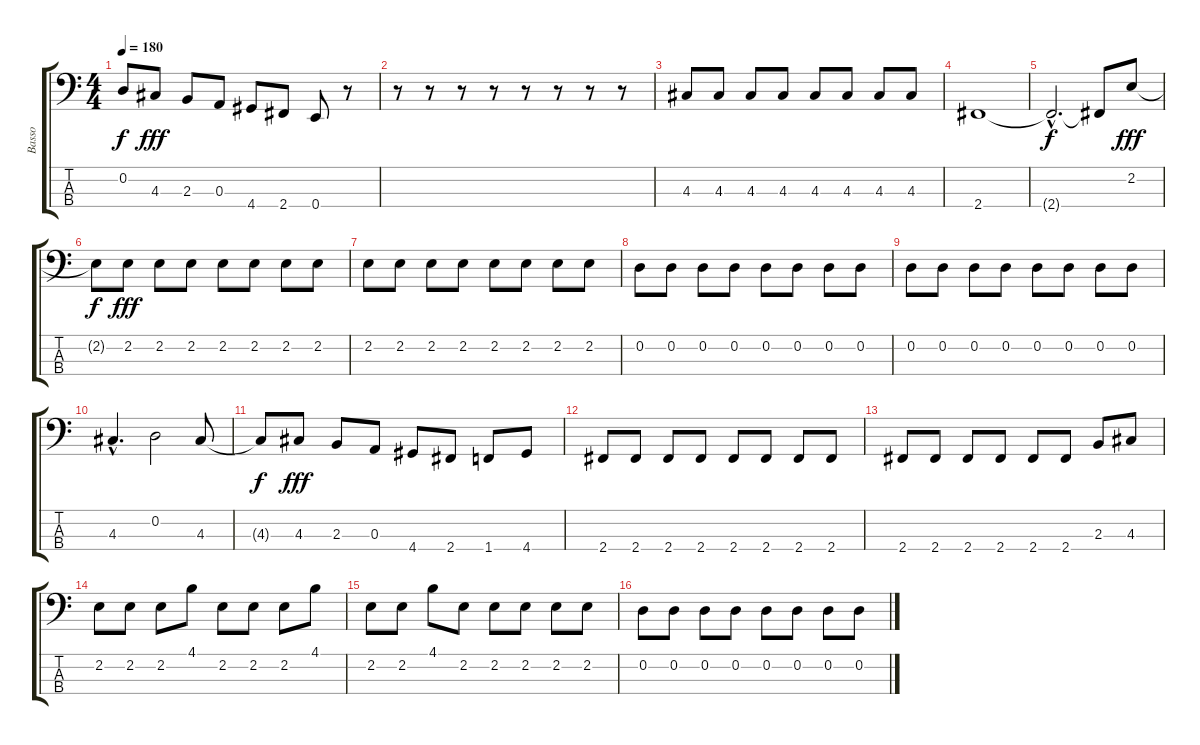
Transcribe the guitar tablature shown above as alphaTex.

\track ("Basso" "Basso") {instrument electricbasspick}
\staff {score tabs}
\tuning (G2 D2 A1 E1) {hide}
\ts (4 4)
\tempo 180
\clef f4
\ks c
0.2{t}.8{dy f} 4.3.8{dy fff} 2.3.8 0.3.8 4.4.8 2.4.8 0.4.8 r.8 |
r.8 r.8 r.8 r.8 r.8 r.8 r.8 r.8 |
4.3.8 4.3.8 4.3.8 4.3.8 4.3.8 4.3.8 4.3.8 4.3.8 |
2.4.1 |
2.4{hac t}.2{d dy f} 2.4{t}.8 2.2.8{dy fff} |
2.2{t}.8{dy f} 2.2.8{dy fff} 2.2.8 2.2.8 2.2.8 2.2.8 2.2.8 2.2.8 |
2.2.8 2.2.8 2.2.8 2.2.8 2.2.8 2.2.8 2.2.8 2.2.8 |
0.2.8 0.2.8 0.2.8 0.2.8 0.2.8 0.2.8 0.2.8 0.2.8 |
0.2.8 0.2.8 0.2.8 0.2.8 0.2.8 0.2.8 0.2.8 0.2.8 |
4.3{hac}.4{d} 0.2.2 4.3.8 |
4.3{t}.8{dy f} 4.3.8{dy fff} 2.3.8 0.3.8 4.4.8 2.4.8 1.4.8 4.4.8 |
2.4.8 2.4.8 2.4.8 2.4.8 2.4.8 2.4.8 2.4.8 2.4.8 |
2.4.8 2.4.8 2.4.8 2.4.8 2.4.8 2.4.8 2.3.8 4.3.8 |
2.2.8 2.2.8 2.2.8 4.1.8 2.2.8 2.2.8 2.2.8 4.1.8 |
2.2.8 2.2.8 4.1.8 2.2.8 2.2.8 2.2.8 2.2.8 2.2.8 |
0.2.8 0.2.8 0.2.8 0.2.8 0.2.8 0.2.8 0.2.8 0.2.8
